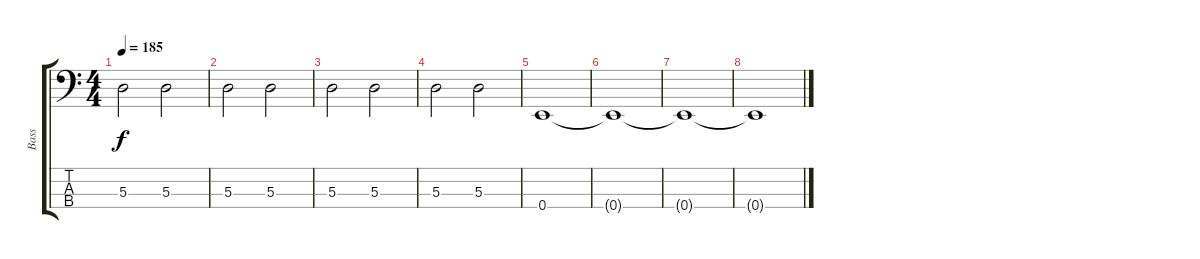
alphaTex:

\track ("Bass" "Bass") {instrument electricbassfinger}
\staff {score tabs}
\tuning (G2 D2 A1 E1) {hide}
\ts (4 4)
\tempo 185
\clef f4
\ks c
5.3.2{dy f} 5.3.2 |
5.3.2 5.3.2 |
5.3.2 5.3.2 |
5.3.2 5.3.2 |
0.4.1 |
0.4{t}.1 |
0.4{t}.1 |
0.4{t}.1
